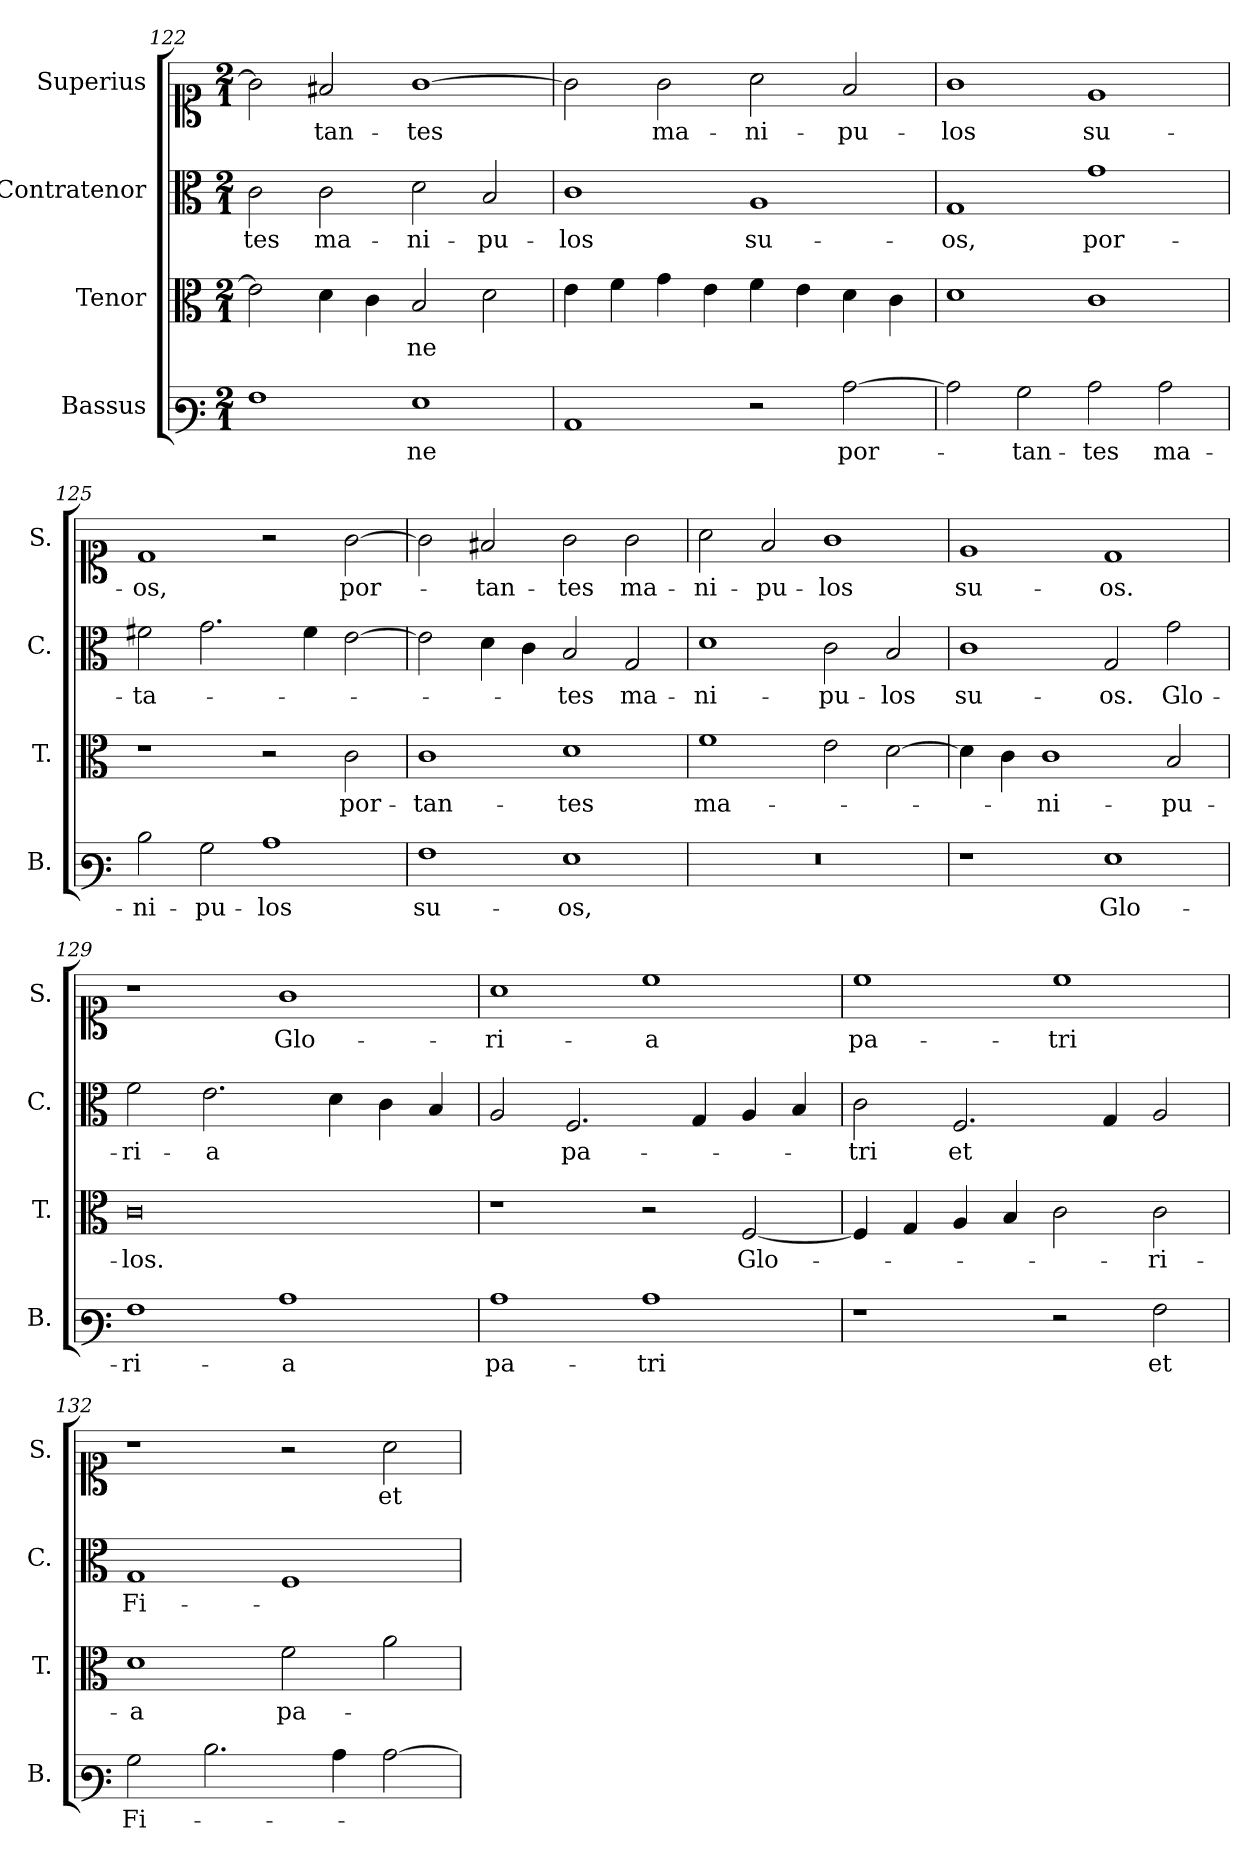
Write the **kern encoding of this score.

**kern	**text	**kern	**text	**kern	**text	**kern	**text
*part4	*part4	*part3	*part3	*part2	*part2	*part1	*part1
*staff4	*staff4	*staff3	*staff3	*staff2	*staff2	*staff1	*staff1
*I"Bassus	*	*I"Tenor	*	*I"Contratenor	*	*I"Superius	*
*I'B.	*	*I'T.	*	*I'C.	*	*I'S.	*
*clefF3	*	*clefC3	*	*clefC3	*	*clefC1	*
*k[]	*	*k[]	*	*k[]	*	*k[]	*
*M2/1	*	*M2/1	*	*M2/1	*	*M2/1	*
=122	=122	=122	=122	=122	=122	=122	=122
1A	.	2e\]	.	2c\	-tes	2g\]	.
.	.	4d\	.	2c\	ma-	2f#X/	-tan-
.	.	4c\	.	.	.	.	.
1G	-ne	2B/	-ne	2d\	-ni-	[1g	-tes
.	.	2d\	.	2B/	-pu-	.	.
=123	=123	=123	=123	=123	=123	=123	=123
1C	.	4e\	.	1c	-los	2g\]	.
.	.	4f\	.	.	.	.	.
.	.	4g\	.	.	.	2g\	ma-
.	.	4e\	.	.	.	.	.
2r	.	4f\	.	1A	su-	2a\	-ni-
.	.	4e\	.	.	.	.	.
[2c\	por-	4d\	.	.	.	2f/	-pu-
.	.	4c\	.	.	.	.	.
=124	=124	=124	=124	=124	=124	=124	=124
2c\]	.	1d	.	1G	-os,	1g	-los
2B\	-tan-	.	.	.	.	.	.
2c\	-tes	1c	.	1g	por-	1e	su-
2c\	ma-	.	.	.	.	.	.
=125	=125	=125	=125	=125	=125	=125	=125
2d\	-ni-	1r	.	2f#X\	-ta-	1d	-os,
2B\	-pu-	.	.	2.g\	.	.	.
1c	-los	2r	.	.	.	2r	.
.	.	.	.	4f#\	.	.	.
.	.	2c\	por-	[2e\	.	[2g\	por-
!!LO:PB:g=z
=126	=126	=126	=126	=126	=126	=126	=126
1A	su-	1c	-tan-	2e\]	.	2g\]	.
.	.	.	.	4d\	.	2f#X/	-tan-
.	.	.	.	4c\	.	.	.
1G	-os,	1d	-tes	2B/	-tes	2g\	-tes
.	.	.	.	2G/	ma-	2g\	ma-
=127	=127	=127	=127	=127	=127	=127	=127
0r	.	1f	ma-	1d	-ni-	2a\	-ni-
.	.	.	.	.	.	2f/	-pu-
.	.	2e\	.	2c\	-pu-	1g	-los
.	.	[2d\	.	2B/	-los	.	.
=128	=128	=128	=128	=128	=128	=128	=128
1r	.	4d\]	.	1c	su-	1e	su-
.	.	4c\	.	.	.	.	.
.	.	1c	-ni-	.	.	.	.
1G	Glo-	.	.	2G/	-os.	1d	-os.
.	.	2B/	-pu-	2g\	Glo-	.	.
=129	=129	=129	=129	=129	=129	=129	=129
1A	-ri-	0c	-los.	2f\	-ri-	1r	.
.	.	.	.	2.e\	-a	.	.
1c	-a	.	.	.	.	1g	Glo-
.	.	.	.	4d\	.	.	.
.	.	.	.	4c\	.	.	.
.	.	.	.	4B/	.	.	.
=130	=130	=130	=130	=130	=130	=130	=130
1c	pa-	1r	.	2A/	.	1a	-ri-
.	.	.	.	2.F/	pa-	.	.
1c	-tri	2r	.	.	.	1cc	-a
.	.	.	.	4G/	.	.	.
.	.	[2F/	Glo-	4A/	.	.	.
.	.	.	.	4B/	.	.	.
=131	=131	=131	=131	=131	=131	=131	=131
1r	.	4F/]	.	2c\	-tri	1cc	pa-
.	.	4G/	.	.	.	.	.
.	.	4A/	.	2.F/	et	.	.
.	.	4B/	.	.	.	.	.
2r	.	2c\	.	.	.	1cc	-tri
.	.	.	.	4G/	.	.	.
2A\	et	2c\	-ri-	2A/	.	.	.
!!LO:LB:g=z
=132	=132	=132	=132	=132	=132	=132	=132
2B\	Fi-	1d	-a	1G	Fi-	1r	.
2.d\	.	.	.	.	.	.	.
.	.	2f\	pa-	1F	.	2r	.
4c\	.	.	.	.	.	.	.
[2c\	.	2a\	.	.	.	2a\	et
=	=	=	=	=	=	=	=
*-	*-	*-	*-	*-	*-	*-	*-
